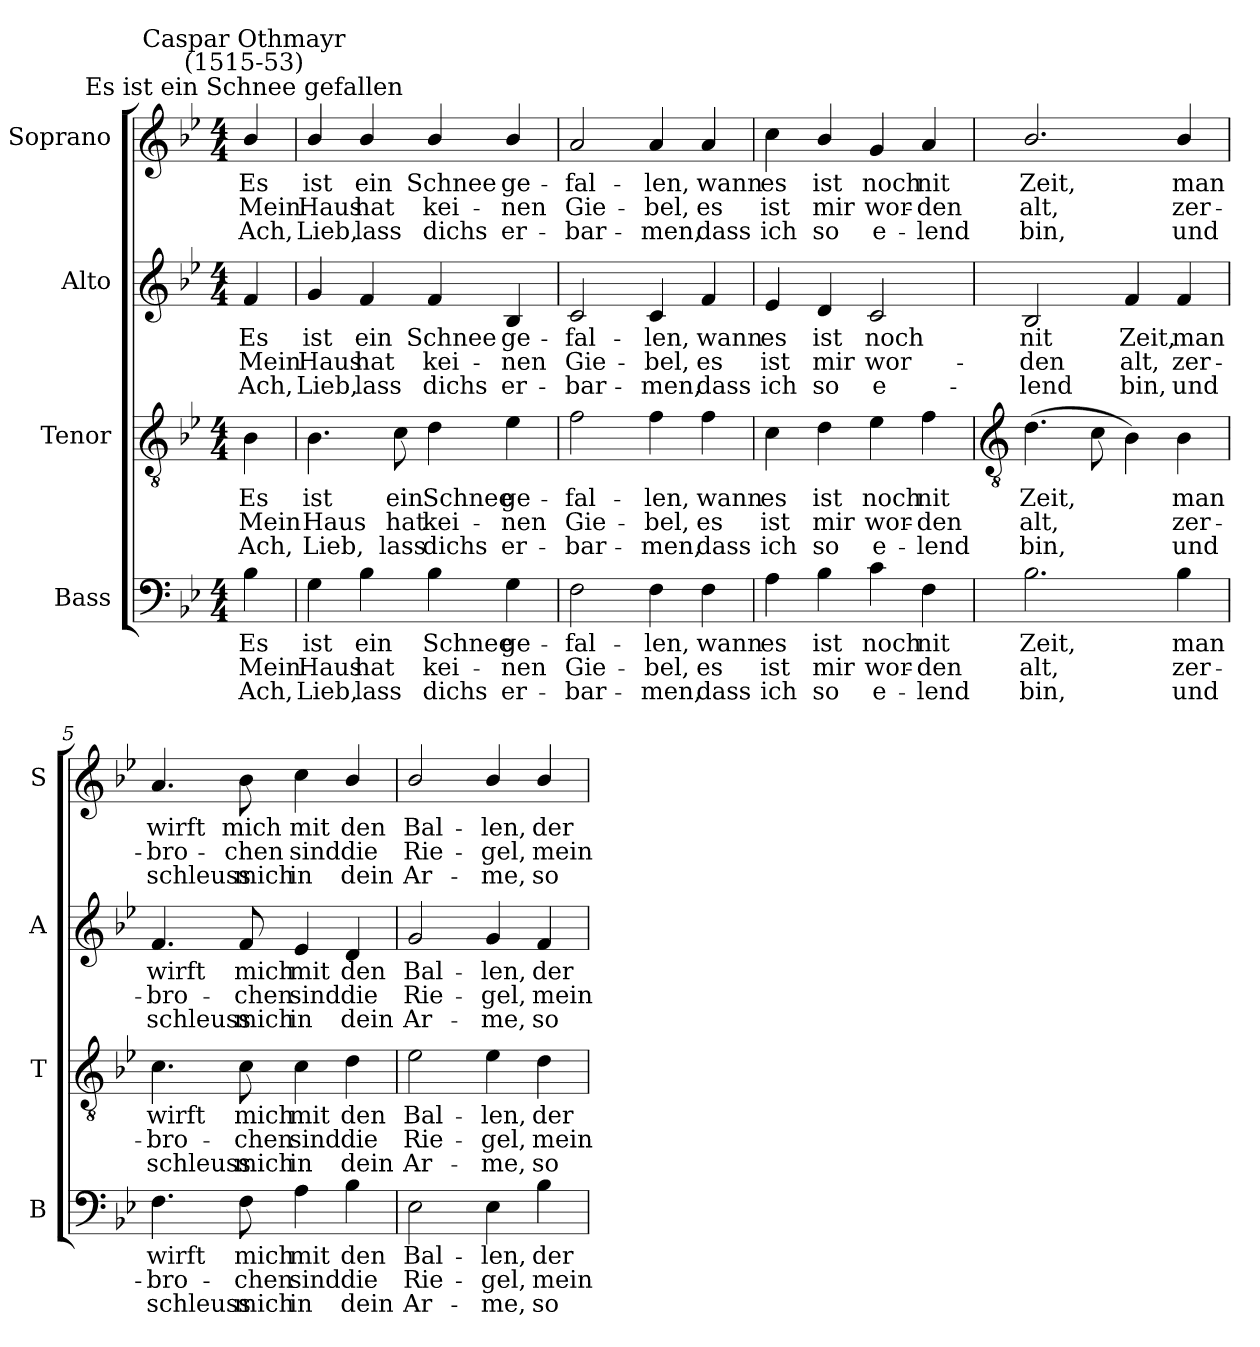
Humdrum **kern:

**kern	**text	**text	**text	**kern	**text	**text	**text	**kern	**text	**text	**text	**kern	**text	**text	**text
*part4	*part4	*part4	*part4	*part3	*part3	*part3	*part3	*part2	*part2	*part2	*part2	*part1	*part1	*part1	*part1
*staff4	*staff4	*staff4	*staff4	*staff3	*staff3	*staff3	*staff3	*staff2	*staff2	*staff2	*staff2	*staff1	*staff1	*staff1	*staff1
*I"Bass	*	*	*	*I"Tenor	*	*	*	*I"Alto	*	*	*	*I"Soprano	*	*	*
*I'B	*	*	*	*I'T	*	*	*	*I'A	*	*	*	*I'S	*	*	*
*clefF4	*	*	*	*clefGv2	*	*	*	*clefG2	*	*	*	*clefG2	*	*	*
*k[b-e-]	*	*	*	*k[b-e-]	*	*	*	*k[b-e-]	*	*	*	*k[b-e-]	*	*	*
*B-:	*	*	*	*B-:	*	*	*	*B-:	*	*	*	*B-:	*	*	*
*M4/4	*	*	*	*M4/4	*	*	*	*M4/4	*	*	*	*M4/4	*	*	*
=	=	=	=	=	=	=	=	=	=	=	=	=	=	=	=
!	!	!	!	!	!	!	!	!	!	!	!	!LO:TX:a:cj:t=Es ist ein Schnee gefallen	!	!	!
!	!	!	!	!	!	!	!	!	!	!	!	!LO:TX:a:cj:t=Caspar Othmayr\n(1515-53)	!	!	!
!	!LO:LY:b	!LO:LY:b	!LO:LY:b	!	!LO:LY:b	!LO:LY:b	!LO:LY:b	!	!LO:LY:b	!LO:LY:b	!LO:LY:b	!	!LO:LY:b	!LO:LY:b	!LO:LY:b
4B-	Es	Mein	Ach,	4B-	Es	Mein	Ach,	4f	Es	Mein	Ach,	4b-/	Es	Mein	Ach,
=1	=1	=1	=1	=1	=1	=1	=1	=1	=1	=1	=1	=1	=1	=1	=1
!	!LO:LY:b	!LO:LY:b	!LO:LY:b	!	!LO:LY:b	!LO:LY:b	!LO:LY:b	!	!LO:LY:b	!LO:LY:b	!LO:LY:b	!	!LO:LY:b	!LO:LY:b	!LO:LY:b
4G	ist	Haus	Lieb,	4.B-	ist	Haus	Lieb,	4g	ist	Haus	Lieb,	4b-/	ist	Haus	Lieb,
!	!LO:LY:b	!LO:LY:b	!LO:LY:b	!	!	!	!	!	!LO:LY:b	!LO:LY:b	!LO:LY:b	!	!LO:LY:b	!LO:LY:b	!LO:LY:b
4B-	ein	hat	lass	.	.	.	.	4f	ein	hat	lass	4b-/	ein	hat	lass
!	!	!	!	!	!LO:LY:b	!LO:LY:b	!LO:LY:b	!	!	!	!	!	!	!	!
.	.	.	.	8c	ein	hat	lass	.	.	.	.	.	.	.	.
!	!LO:LY:b	!LO:LY:b	!LO:LY:b	!	!LO:LY:b	!LO:LY:b	!LO:LY:b	!	!LO:LY:b	!LO:LY:b	!LO:LY:b	!	!LO:LY:b	!LO:LY:b	!LO:LY:b
4B-	Schnee	kei-	-dichs	4d	Schnee	kei-	-dichs	4f	Schnee	kei-	-dichs	4b-/	Schnee	kei-	-dichs
!	!LO:LY:b	!LO:LY:b	!LO:LY:b	!	!LO:LY:b	!LO:LY:b	!LO:LY:b	!	!LO:LY:b	!LO:LY:b	!LO:LY:b	!	!LO:LY:b	!LO:LY:b	!LO:LY:b
4G	ge-	-nen	er-	4e-	ge-	-nen	er-	4B-	ge-	-nen	er-	4b-/	ge-	-nen	er-
=2	=2	=2	=2	=2	=2	=2	=2	=2	=2	=2	=2	=2	=2	=2	=2
!	!LO:LY:b	!LO:LY:b	!LO:LY:b	!	!LO:LY:b	!LO:LY:b	!LO:LY:b	!	!LO:LY:b	!LO:LY:b	!LO:LY:b	!	!LO:LY:b	!LO:LY:b	!LO:LY:b
2F	-fal-	-Gie-	-bar-	2f	-fal-	-Gie-	-bar-	2c	-fal-	-Gie-	-bar-	2a	-fal-	-Gie-	-bar-
!	!LO:LY:b	!LO:LY:b	!LO:LY:b	!	!LO:LY:b	!LO:LY:b	!LO:LY:b	!	!LO:LY:b	!LO:LY:b	!LO:LY:b	!	!LO:LY:b	!LO:LY:b	!LO:LY:b
4F	-len,	bel,	men,	4f	-len,	bel,	men,	4c	-len,	bel,	men,	4a	-len,	bel,	men,
!	!LO:LY:b	!LO:LY:b	!LO:LY:b	!	!LO:LY:b	!LO:LY:b	!LO:LY:b	!	!LO:LY:b	!LO:LY:b	!LO:LY:b	!	!LO:LY:b	!LO:LY:b	!LO:LY:b
4F	wann	es	dass	4f	wann	es	dass	4f	wann	es	dass	4a	wann	es	dass
=3	=3	=3	=3	=3	=3	=3	=3	=3	=3	=3	=3	=3	=3	=3	=3
!	!LO:LY:b	!LO:LY:b	!LO:LY:b	!	!LO:LY:b	!LO:LY:b	!LO:LY:b	!	!LO:LY:b	!LO:LY:b	!LO:LY:b	!	!LO:LY:b	!LO:LY:b	!LO:LY:b
4A	es	ist	ich	4c	es	ist	ich	4e-	es	ist	ich	4cc	es	ist	ich
!	!LO:LY:b	!LO:LY:b	!LO:LY:b	!	!LO:LY:b	!LO:LY:b	!LO:LY:b	!	!LO:LY:b	!LO:LY:b	!LO:LY:b	!	!LO:LY:b	!LO:LY:b	!LO:LY:b
4B-	ist	mir	so	4d	ist	mir	so	4d	ist	mir	so	4b-/	ist	mir	so
!	!LO:LY:b	!LO:LY:b	!LO:LY:b	!	!LO:LY:b	!LO:LY:b	!LO:LY:b	!	!LO:LY:b	!LO:LY:b	!LO:LY:b	!	!LO:LY:b	!LO:LY:b	!LO:LY:b
4c	noch	wor-	-e-	4e-	noch	wor-	-e-	2c	noch	wor-	-e-	4g	noch	wor-	-e-
!	!LO:LY:b	!LO:LY:b	!LO:LY:b	!	!LO:LY:b	!LO:LY:b	!LO:LY:b	!	!	!	!	!	!LO:LY:b	!LO:LY:b	!LO:LY:b
4F	-nit	den	lend	4f	-nit	den	lend	.	.	.	.	4a	-nit	den	lend
!!LO:LB:g=z
=4	=4	=4	=4	=4	=4	=4	=4	=4	=4	=4	=4	=4	=4	=4	=4
*	*	*	*	*clefGv2	*	*	*	*	*	*	*	*	*	*	*
!	!LO:LY:b	!LO:LY:b	!LO:LY:b	!	!LO:LY:b	!LO:LY:b	!LO:LY:b	!	!LO:LY:b	!LO:LY:b	!LO:LY:b	!	!LO:LY:b	!LO:LY:b	!LO:LY:b
2.B-	Zeit,	alt,	bin,	(>4.d	Zeit,	alt,	bin,	2B-	-nit	den	lend	2.b-/	Zeit,	alt,	bin,
.	.	.	.	8c	.	.	.	.	.	.	.	.	.	.	.
!	!	!	!	!	!	!	!	!	!LO:LY:b	!LO:LY:b	!LO:LY:b	!	!	!	!
.	.	.	.	4B-)	.	.	.	4f	Zeit,	alt,	bin,	.	.	.	.
!	!LO:LY:b	!LO:LY:b	!LO:LY:b	!	!LO:LY:b	!LO:LY:b	!LO:LY:b	!	!LO:LY:b	!LO:LY:b	!LO:LY:b	!	!LO:LY:b	!LO:LY:b	!LO:LY:b
4B-	man	zer-	-und	4B-	man	zer-	-und	4f	man	zer-	-und	4b-/	man	zer-	-und
=5	=5	=5	=5	=5	=5	=5	=5	=5	=5	=5	=5	=5	=5	=5	=5
!	!LO:LY:b	!LO:LY:b	!LO:LY:b	!	!LO:LY:b	!LO:LY:b	!LO:LY:b	!	!LO:LY:b	!LO:LY:b	!LO:LY:b	!	!LO:LY:b	!LO:LY:b	!LO:LY:b
4.F	wirft	bro-	-schleuss	4.c	wirft	bro-	-schleuss	4.f	wirft	bro-	-schleuss	4.a	wirft	bro-	-schleuss
!	!LO:LY:b	!LO:LY:b	!LO:LY:b	!	!LO:LY:b	!LO:LY:b	!LO:LY:b	!	!LO:LY:b	!LO:LY:b	!LO:LY:b	!	!LO:LY:b	!LO:LY:b	!LO:LY:b
8F	mich	chen	mich	8c	mich	chen	mich	8f	mich	chen	mich	8b-	mich	chen	mich
!	!LO:LY:b	!LO:LY:b	!LO:LY:b	!	!LO:LY:b	!LO:LY:b	!LO:LY:b	!	!LO:LY:b	!LO:LY:b	!LO:LY:b	!	!LO:LY:b	!LO:LY:b	!LO:LY:b
4A	mit	sind	in	4c	mit	sind	in	4e-	mit	sind	in	4cc	mit	sind	in
!	!LO:LY:b	!LO:LY:b	!LO:LY:b	!	!LO:LY:b	!LO:LY:b	!LO:LY:b	!	!LO:LY:b	!LO:LY:b	!LO:LY:b	!	!LO:LY:b	!LO:LY:b	!LO:LY:b
4B-	den	die	dein	4d	den	die	dein	4d	den	die	dein	4b-/	den	die	dein
=6	=6	=6	=6	=6	=6	=6	=6	=6	=6	=6	=6	=6	=6	=6	=6
!	!LO:LY:b	!LO:LY:b	!LO:LY:b	!	!LO:LY:b	!LO:LY:b	!LO:LY:b	!	!LO:LY:b	!LO:LY:b	!LO:LY:b	!	!LO:LY:b	!LO:LY:b	!LO:LY:b
2E-	Bal-	-Rie-	-Ar-	2e-	Bal-	-Rie-	-Ar-	2g	Bal-	-Rie-	-Ar-	2b-/	Bal-	-Rie-	-Ar-
!	!LO:LY:b	!LO:LY:b	!LO:LY:b	!	!LO:LY:b	!LO:LY:b	!LO:LY:b	!	!LO:LY:b	!LO:LY:b	!LO:LY:b	!	!LO:LY:b	!LO:LY:b	!LO:LY:b
4E-	-len,	gel,	me,	4e-	-len,	gel,	me,	4g	-len,	gel,	me,	4b-/	-len,	gel,	me,
!	!LO:LY:b	!LO:LY:b	!LO:LY:b	!	!LO:LY:b	!LO:LY:b	!LO:LY:b	!	!LO:LY:b	!LO:LY:b	!LO:LY:b	!	!LO:LY:b	!LO:LY:b	!LO:LY:b
4B-	der	mein	so	4d	der	mein	so	4f	der	mein	so	4b-/	der	mein	so
=	=	=	=	=	=	=	=	=	=	=	=	=	=	=	=
*-	*-	*-	*-	*-	*-	*-	*-	*-	*-	*-	*-	*-	*-	*-	*-
